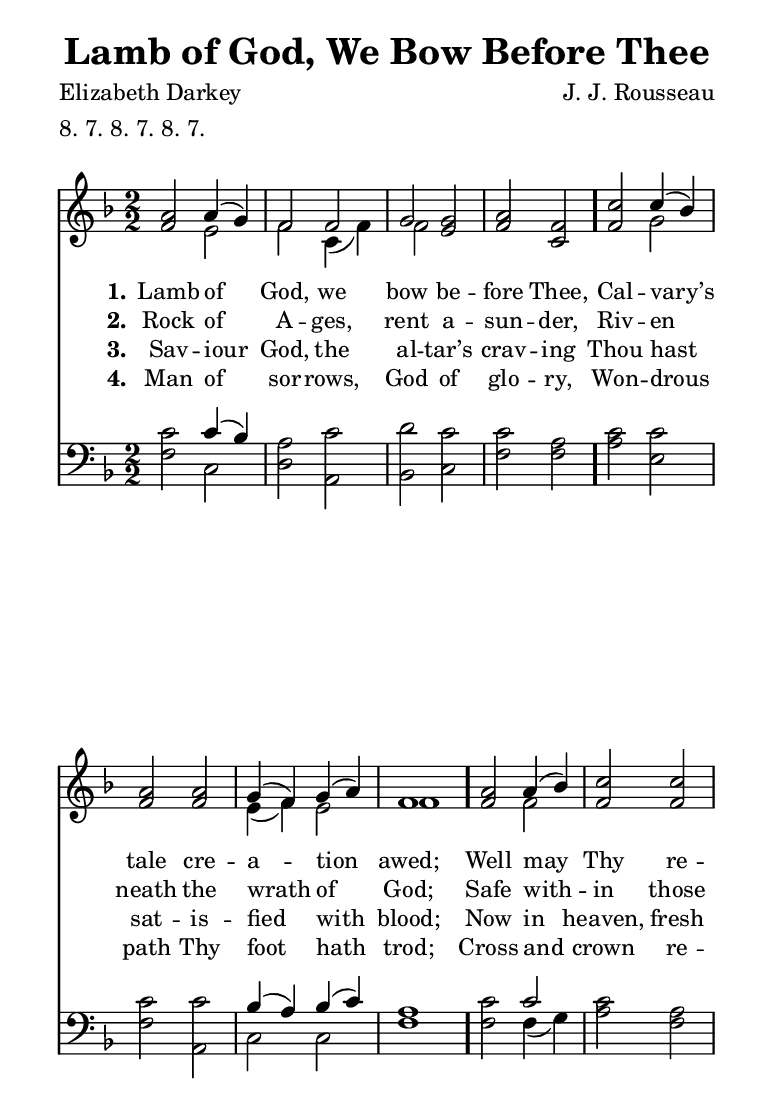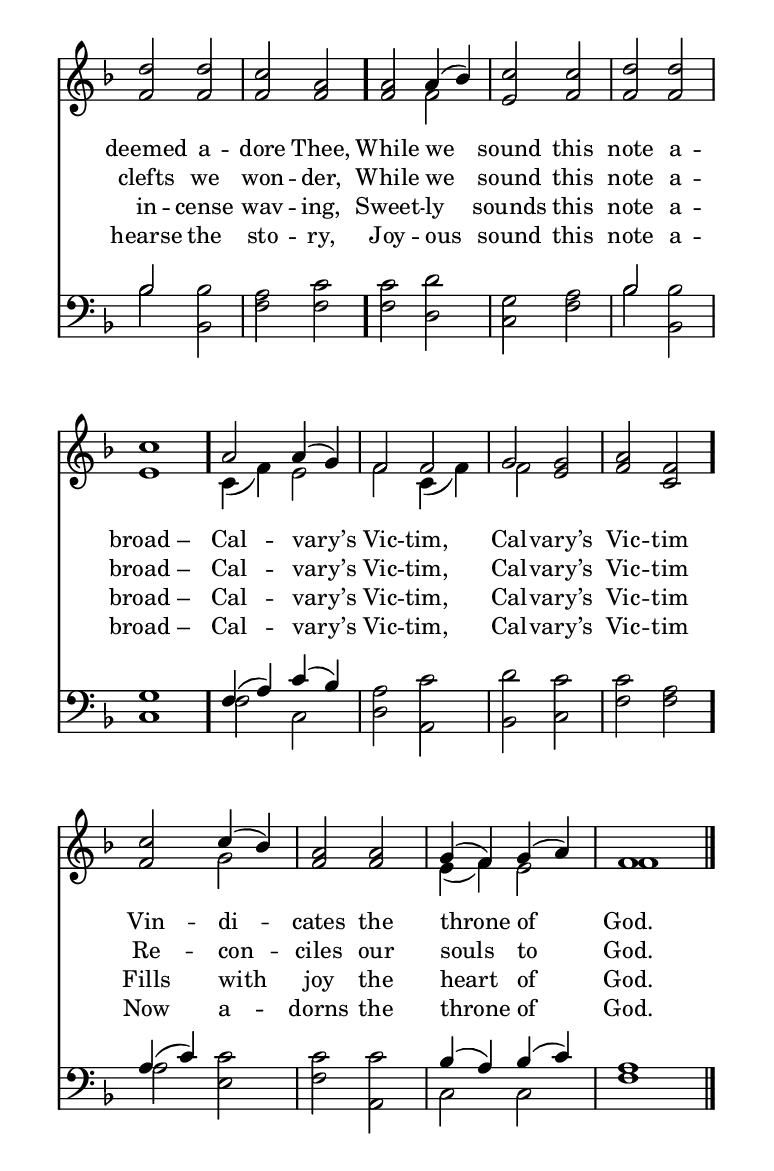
\include "common/global.ily"
\paper {
  \include "common/paper.ily"
  system-count = #(cond (is-eogsized 4) (#t #f))
}

\header{
  hymnnumber = "172"
  title = "Lamb of God, We Bow Before Thee"
  tunename = "Rousseau"
  meter = "8. 7. 8. 7. 8. 7." % original has 8. 7. 8. 7. 4. 7
  poet = "Elizabeth Darkey"
  composer = "J. J. Rousseau"
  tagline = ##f
}

global = {
  \include "common/overrides.ily"
  \override Staff.TimeSignature.style = #'numbered
  \time 2/2
  \override Score.MetronomeMark.transparent = ##t % hide all fermata changes too
  \tempo 2=80
  \key f \major
  \autoBeamOff
}

notesSoprano = {
\global
\relative c'' {

  a2 a4( g) | f2 f | g g | a f |
  c'2 c4( bes) | a2 a | g4( f) g( a) | f1
  a2 a4( bes) | c2 c | d d | c a |
  a2 a4( bes) | c2 c | d d | c1 |
  a2 a4( g) | f2 f | g g | a f |
  c'2 c4( bes) | a2 a | g4( f) g( a) | f1

  \bar "|."

}
}

notesAlto = {
\global
\relative e' {

  f2 e | f c4( f) | f2 e | f c |
  f2 g | f f | e4( f) e2 | f1 |
  f2 f | f f | f f | f f |
  f2 f | e f | f f | e1 |
  c4( f) e2 | f c4( f) | f2 e | f c |
  f2 g | f f | e4( f) e2 | f1 |

}
}

notesTenor = {
\global
\relative a {

  c2 c4( bes) | a2 c | d c | c a |
  c2 c | c c | bes4( a) bes( c) | a1 |
  c2 c | c a | bes bes | a c |
  c2 d | g, a | bes bes | g1 |
  f4( a) c4( bes) | a2 c | d c | c a |
  a4( c) c2 | c c | bes4( a) bes( c) | a1 |

}
}

notesBass = {
\global
\relative f {

  f2 c | d a | bes c | f f |
  a2 e | f a, | c c | f1 |
  f2 f4( g) | a2 f | bes bes, | f' f |
  f2 d | c f | bes bes, | c1 |
  f2 c | d a | bes c | f f |
  a2 e | f a, | c c | f1 |

}
}

wordsA = \lyricmode {
\set stanza = "1."

Lamb of God, we bow be -- fore Thee, \bar "."
Cal -- vary’s tale cre -- a -- tion awed; \bar "."
Well may Thy re -- deemed a -- dore Thee, \bar "."
While we sound this note a -- broad_– \bar "."
Cal -- vary’s Vic -- tim, Cal -- vary’s Vic -- tim \bar "."
Vin -- di -- cates the throne of God. \bar "."

}

wordsB = \lyricmode {
\set stanza = "2."

Rock of A -- ges, rent a -- sun -- der,
Riv -- en neath the wrath of God;
Safe with -- in those clefts we won -- der,
While we sound this note a -- broad_–
Cal -- vary’s Vic -- tim, Cal -- vary’s Vic -- tim
Re -- con -- ciles our souls to God.

}

wordsC = \lyricmode {
\set stanza = "3."

Sav -- iour God, the al -- tar’s crav -- ing
Thou hast sat -- is -- fied with blood;
Now in heaven, fresh in -- cense wav -- ing,
Sweet -- ly sounds this note a -- broad_–
Cal -- vary’s Vic -- tim, Cal -- vary’s Vic -- tim
Fills with joy the heart of God.

}

wordsD = \lyricmode {
\set stanza = "4."

Man of sor -- rows, God of glo -- ry,
Won -- drous path Thy foot hath trod;
Cross and crown re -- hearse the sto -- ry,
Joy -- ous sound this note a -- broad_–
Cal -- vary’s Vic -- tim, Cal -- vary’s Vic -- tim
Now a -- dorns the throne of God.

}

\score {
  \context ChoirStaff <<
    \context Staff = upper <<
      \set Staff.autoBeaming = ##f
      \set ChoirStaff.systemStartDelimiter = #'SystemStartBar
      \set ChoirStaff.printPartCombineTexts = ##f
      \partcombine #'(2 . 11) \notesSoprano \notesAlto
      \context NullVoice = sopranos { \voiceOne << \notesSoprano >> }
      \context Lyrics = one   \lyricsto sopranos \wordsA
      \context Lyrics = two   \lyricsto sopranos \wordsB
      \context Lyrics = three \lyricsto sopranos \wordsC
      \context Lyrics = four  \lyricsto sopranos \wordsD
    >>
    \context Staff = men <<
      \set Staff.autoBeaming = ##f
      \clef bass
      \set ChoirStaff.printPartCombineTexts = ##f
      \partcombine #'(2 . 11) \notesTenor \notesBass
    >>
  >>
  \layout {
    \include "common/layout.ily"
  }
  #(cond ((ly:get-option 'eog-midi-permitted) #{ \midi{
    \include "common/midi.ily"
  } #}))
}

\version "2.19.49"  % necessary for upgrading to future LilyPond versions.

% vi:set et ts=2 sw=2 ai nocindent syntax=lilypond:
